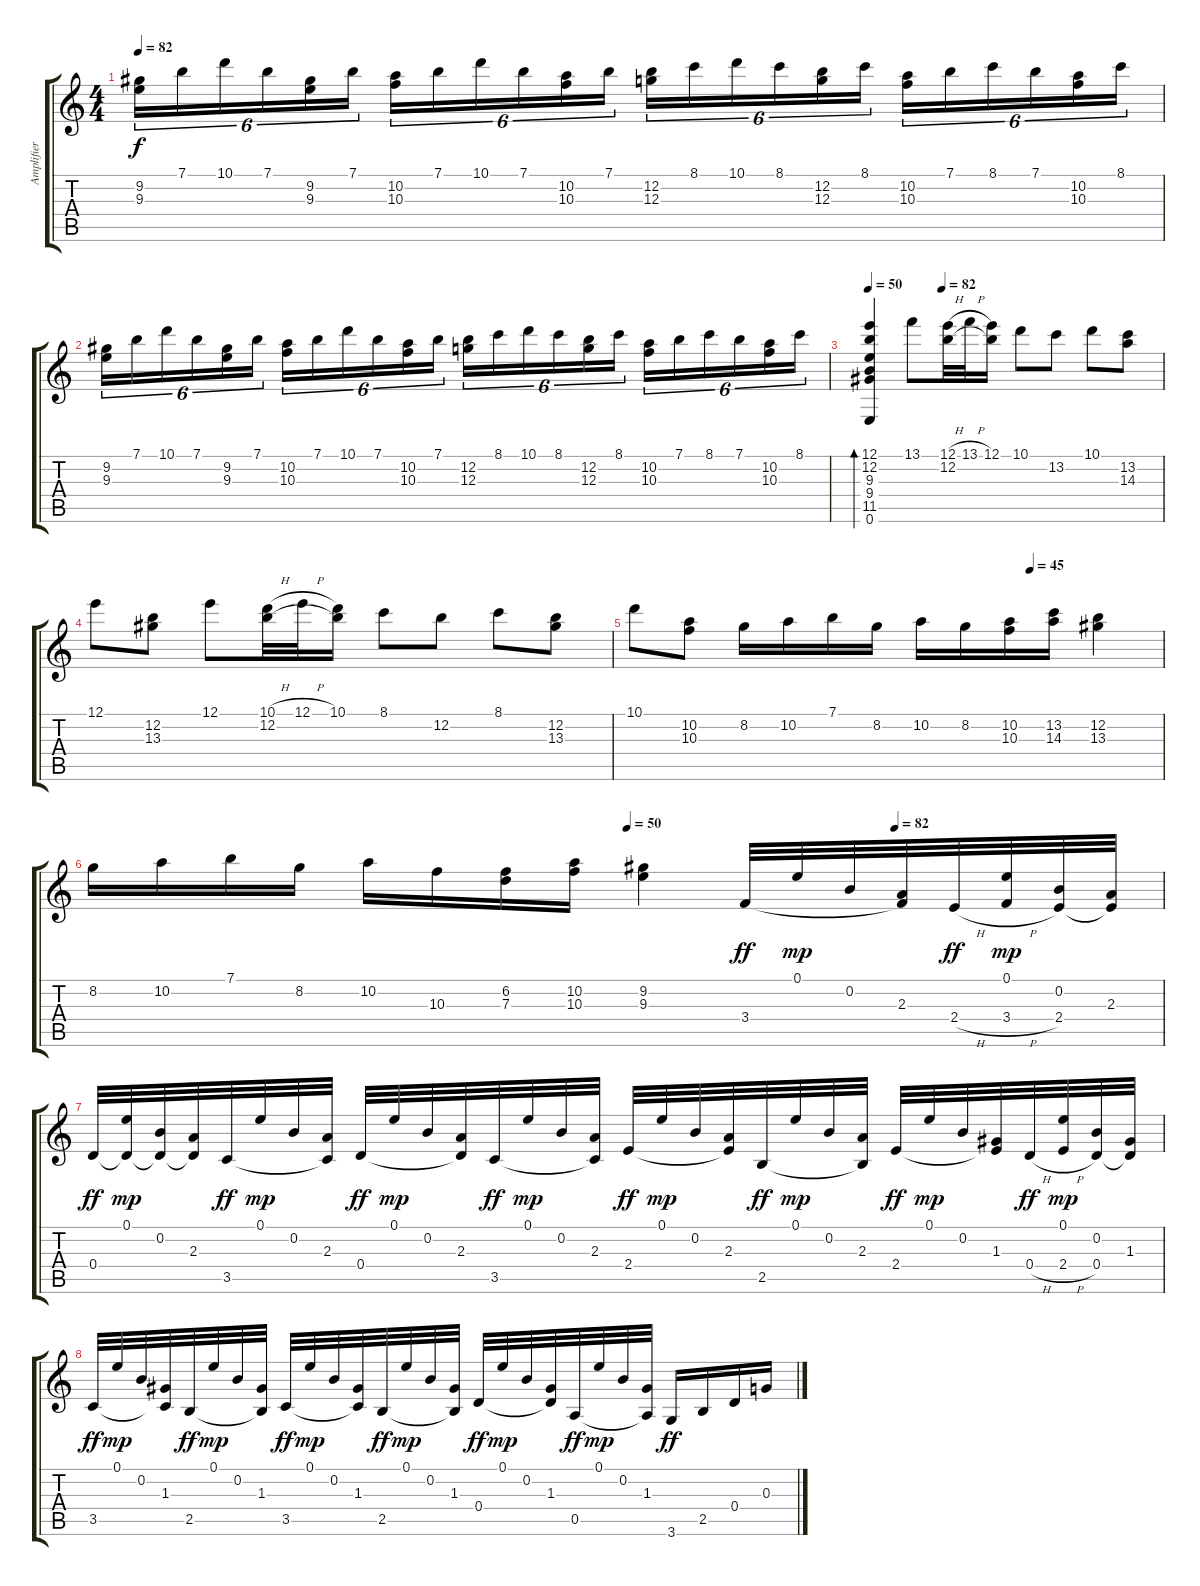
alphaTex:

\track ("Amplifier Overdub !!!" "Amplifier ") {instrument acousticguitarsteel}
\staff {score tabs}
\tuning (E4 B3 G3 D3 A2 E2) {hide}
\ts (4 4)
\tempo 82
\clef g2
\ks c
(9.2 9.3).16{tu (6 4) dy f} 7.1.16{tu (6 4)} 10.1.16{tu (6 4)} 7.1.16{tu (6 4)} (9.2 9.3).16{tu (6 4)} 7.1.16{tu (6 4)} (10.2 10.3).16{tu (6 4)} 7.1.16{tu (6 4)} 10.1.16{tu (6 4)} 7.1.16{tu (6 4)} (10.2 10.3).16{tu (6 4)} 7.1.16{tu (6 4)} (12.2 12.3).16{tu (6 4)} 8.1.16{tu (6 4)} 10.1.16{tu (6 4)} 8.1.16{tu (6 4)} (12.2 12.3).16{tu (6 4)} 8.1.16{tu (6 4)} (10.2 10.3).16{tu (6 4)} 7.1.16{tu (6 4)} 8.1.16{tu (6 4)} 7.1.16{tu (6 4)} (10.2 10.3).16{tu (6 4)} 8.1.16{tu (6 4)} |
(9.2 9.3).16{tu (6 4)} 7.1.16{tu (6 4)} 10.1.16{tu (6 4)} 7.1.16{tu (6 4)} (9.2 9.3).16{tu (6 4)} 7.1.16{tu (6 4)} (10.2 10.3).16{tu (6 4)} 7.1.16{tu (6 4)} 10.1.16{tu (6 4)} 7.1.16{tu (6 4)} (10.2 10.3).16{tu (6 4)} 7.1.16{tu (6 4)} (12.2 12.3).16{tu (6 4)} 8.1.16{tu (6 4)} 10.1.16{tu (6 4)} 8.1.16{tu (6 4)} (12.2 12.3).16{tu (6 4)} 8.1.16{tu (6 4)} (10.2 10.3).16{tu (6 4)} 7.1.16{tu (6 4)} 8.1.16{tu (6 4)} 7.1.16{tu (6 4)} (10.2 10.3).16{tu (6 4)} 8.1.16{tu (6 4)} |
\tempo 50
\tempo (82 0.25)
(12.1 12.2 9.3 9.4 11.5 0.6).4{bd 120} 13.1.8 (12.1{h} 12.2).32 13.1{h}.32 (12.1 12.2{t}).16 10.1.8 13.2.8 10.1.8 (13.2 14.3).8 |
12.1.8 (12.2 13.3).8 12.1.8 (10.1{h} 12.2).32 12.1{h}.32 (10.1 12.2{t}).16 8.1.8 12.2.8 8.1.8 (12.2 13.3).8 |
\tempo (45 0.75)
10.1.8 (10.2 10.3).8 8.2.16 10.2.16 7.1.16 8.2.16 10.2.16 8.2.16 (10.2 10.3).16 (13.2 14.3).16 (12.2 13.3).4 |
\tempo (50 0.5)
\tempo (82 0.75)
8.2.16 10.2.16 7.1.16 8.2.16 10.2.16 10.3.16 (6.2 7.3).16 (10.2 10.3).16 (9.2 9.3).4 3.4.32{dy ff} 0.1.32{dy mp} 0.2.32 (2.3 3.4{t}).32 2.4{h}.32{dy ff} (0.1 3.4{h}).32{dy mp} (0.2 2.4).32 (2.3 2.4{t}).32 |
0.4.32{dy ff} (0.1 0.4{t}).32{dy mp} (0.2 0.4{t}).32 (2.3 0.4{t}).32 3.5.32{dy ff} 0.1.32{dy mp} 0.2.32 (2.3 3.5{t}).32 0.4.32{dy ff} 0.1.32{dy mp} 0.2.32 (2.3 0.4{t}).32 3.5.32{dy ff} 0.1.32{dy mp} 0.2.32 (2.3 3.5{t}).32 2.4.32{dy ff} 0.1.32{dy mp} 0.2.32 (2.3 2.4{t}).32 2.5.32{dy ff} 0.1.32{dy mp} 0.2.32 (2.3 2.5{t}).32 2.4.32{dy ff} 0.1.32{dy mp} 0.2.32 (1.3 2.4{t}).32 0.4{h}.32{dy ff} (0.1 2.4{h}).32{dy mp} (0.2 0.4).32 (1.3 0.4{t}).32 |
3.5.32{dy ff} 0.1.32{dy mp} 0.2.32 (1.3 3.5{t}).32 2.5.32{dy ff} 0.1.32{dy mp} 0.2.32 (1.3 2.5{t}).32 3.5.32{dy ff} 0.1.32{dy mp} 0.2.32 (1.3 3.5{t}).32 2.5.32{dy ff} 0.1.32{dy mp} 0.2.32 (1.3 2.5{t}).32 0.4.32{dy ff} 0.1.32{dy mp} 0.2.32 (1.3 0.4{t}).32 0.5.32{dy ff} 0.1.32{dy mp} 0.2.32 (1.3 0.5{t}).32 3.6.16{dy ff} 2.5.16 0.4.16 0.3.16
